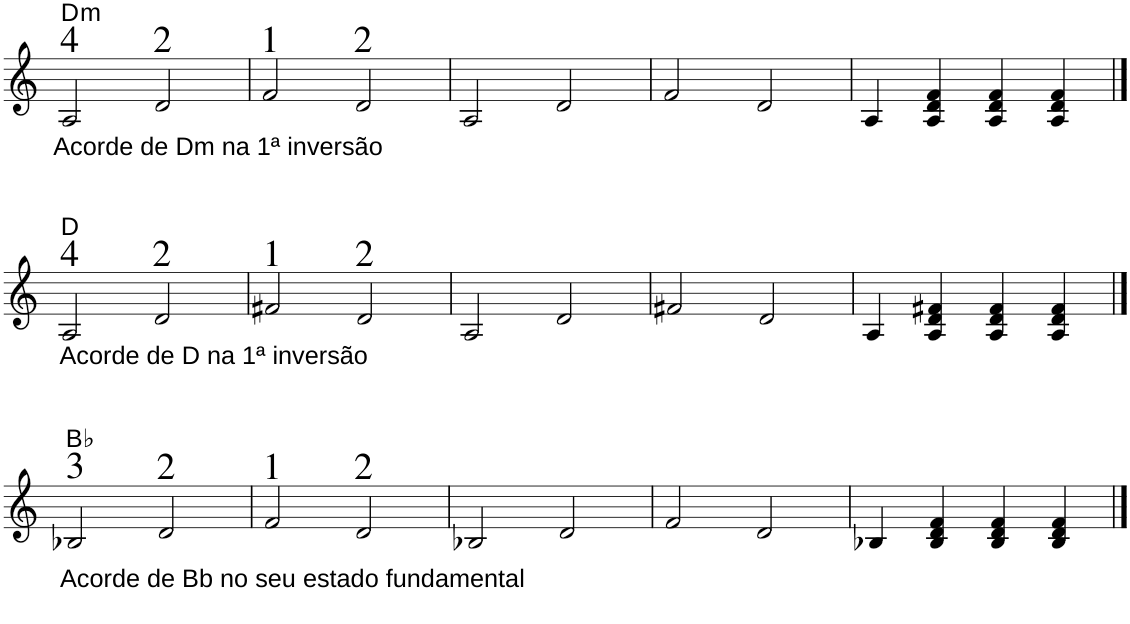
**kern	**harte
*part1	*part1
*staff1	*
*I"Piano	*
*I'Pno	*
!!LO:PB:g=z
*clefG2	*
*k[]	*
*M4/4	*
=1	=1
!LO:TX:b:t=Acorde de Dm na 1ª inversão	!LO:H:kt=m
2A/	D:min
2d/	.
=2	=2
2f/	.
2d/	.
=3	=3
2A/	.
2d/	.
=4	=4
2f/	.
2d/	.
=5	=5
4A/	.
4A/ 4d/ 4f/	.
4A/ 4d/ 4f/	.
4A/ 4d/ 4f/	.
!!LO:LB:g=z
==1	==1
!LO:TX:b:t=Acorde de D na 1ª inversão	!
2A/	D:maj
2d/	.
=2	=2
2f#X/	.
2d/	.
=3	=3
2A/	.
2d/	.
=4	=4
2f#X/	.
2d/	.
=5	=5
4A/	.
4A/ 4d/ 4f#X/	.
4A/ 4d/ 4f#/	.
4A/ 4d/ 4f#/	.
!!LO:LB:g=z
==1	==1
!LO:TX:b:t=Acorde de Bb no seu estado fundamental	!
2B-X/	Bb:maj
2d/	.
=2	=2
2f/	.
2d/	.
=3	=3
2B-X/	.
2d/	.
=4	=4
2f/	.
2d/	.
=5	=5
4B-X/	.
4B-/ 4d/ 4f/	.
4B-/ 4d/ 4f/	.
4B-/ 4d/ 4f/	.
==	==
*-	*-
